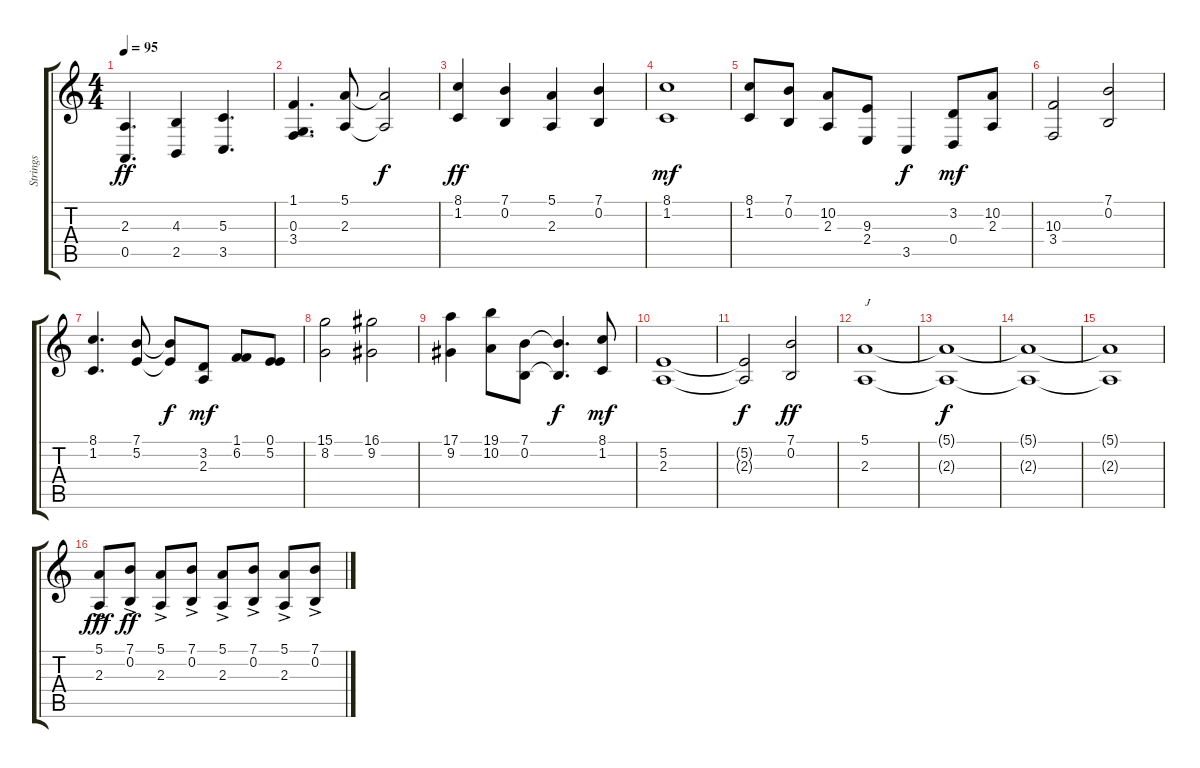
\track ("Strings " "Strings ") {instrument stringensemble2}
\staff {score tabs}
\tuning (E4 B3 G3 D3 A2 E2) {hide}
\ts (4 4)
\tempo 95
\clef g2
\ks c
(2.3 0.5).4{d dy ff} (4.3 2.5).4 (5.3 3.5).4{d} |
(1.1 0.3 3.4).4{d} (5.1 2.3).8 (5.1{t} 2.3{t}).2{dy f} |
(8.1 1.2).4{dy ff} (7.1 0.2).4 (5.1 2.3).4 (7.1 0.2).4 |
(8.1 1.2).1{dy mf} |
(8.1 1.2).8{volume 14} (7.1 0.2).8 (10.2 2.3).8 (9.3 2.4).8 3.5.4{dy f} (3.2 0.4).8{dy mf} (10.2 2.3).8 |
(10.3 3.4).2 (7.1 0.2).2 |
(8.1 1.2).4{d} (7.1 5.2).8 (7.1{t} 5.2{t}).8{dy f} (3.2 2.3).8{dy mf} (1.1 6.2).8 (0.1 5.2).8 |
(15.1 8.2).2 (16.1 9.2).2 |
(17.1 9.2).4 (19.1 10.2).8 (7.1 0.2).8 (7.1{t} 0.2{t}).4{d dy f} (8.1 1.2).8{dy mf} |
(5.2 2.3).1 |
(5.2{t} 2.3{t}).2{dy f} (7.1 0.2).2{dy ff} |
(5.1 2.3).1{txt "J" volume 8} |
(5.1{t} 2.3{t}).1{dy f} |
(5.1{t} 2.3{t}).1 |
(5.1{t} 2.3{t}).1 |
(5.1{ac} 2.3{ac}).8{dy fff volume 13} (7.1{ac} 0.2{ac}).8{dy ff} (5.1{ac} 2.3{ac}).8 (7.1{ac} 0.2{ac}).8 (5.1{ac} 2.3{ac}).8 (7.1{ac} 0.2{ac}).8 (5.1{ac} 2.3{ac}).8 (7.1{ac} 0.2{ac}).8
